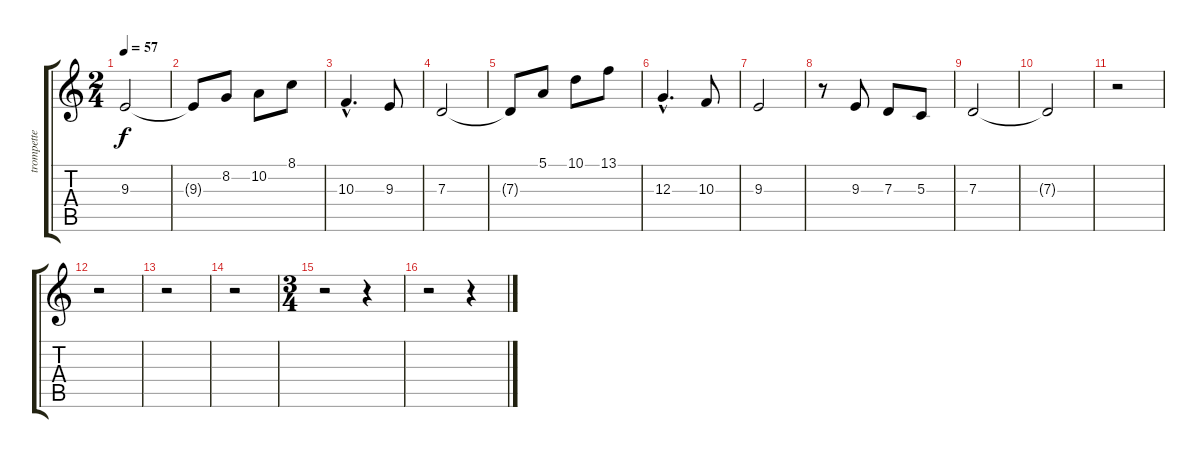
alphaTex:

\track ("trompette" "trompette") {instrument trumpet}
\staff {score tabs}
\tuning (E4 B3 G3 D3 A2 E2) {hide}
\ts (2 4)
\tempo 57
\clef g2
\ks c
9.3.2{dy f} |
9.3{t}.8 8.2.8 10.2.8 8.1.8 |
10.3{hac}.4{d} 9.3.8 |
7.3.2 |
7.3{t}.8 5.1.8 10.1.8 13.1.8 |
12.3{hac}.4{d} 10.3.8 |
9.3.2 |
r.8 9.3.8 7.3.8 5.3.8 |
7.3.2 |
7.3{t}.2 |
r.2 |
r.2 |
r.2 |
r.2 |
\ts (3 4)
r.2 r.4 |
r.2 r.4
